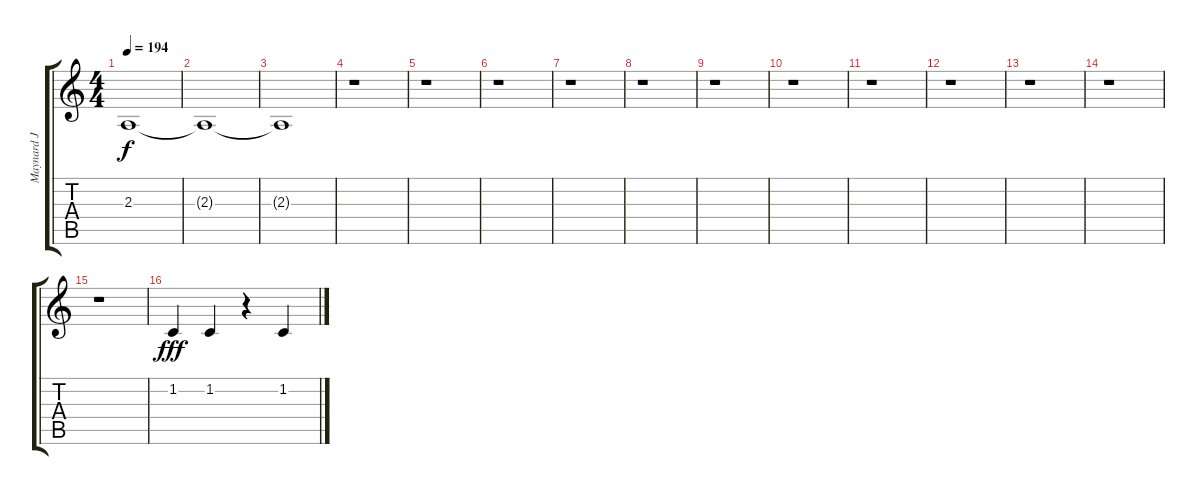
\track ("Maynard J Keenan" "Maynard J ") {instrument stringensemble1}
\staff {score tabs}
\tuning (E4 B3 G3 D3 A2 E2) {hide}
\ts (4 4)
\tempo 194
\clef g2
\ks c
2.3{t}.1{dy f} |
2.3{t}.1 |
2.3{t}.1 |
r.1 |
r.1 |
r.1 |
r.1 |
r.1 |
r.1 |
r.1 |
r.1 |
r.1 |
r.1 |
r.1 |
r.1 |
1.2.4{dy fff} 1.2.4 r.4 1.2.4
